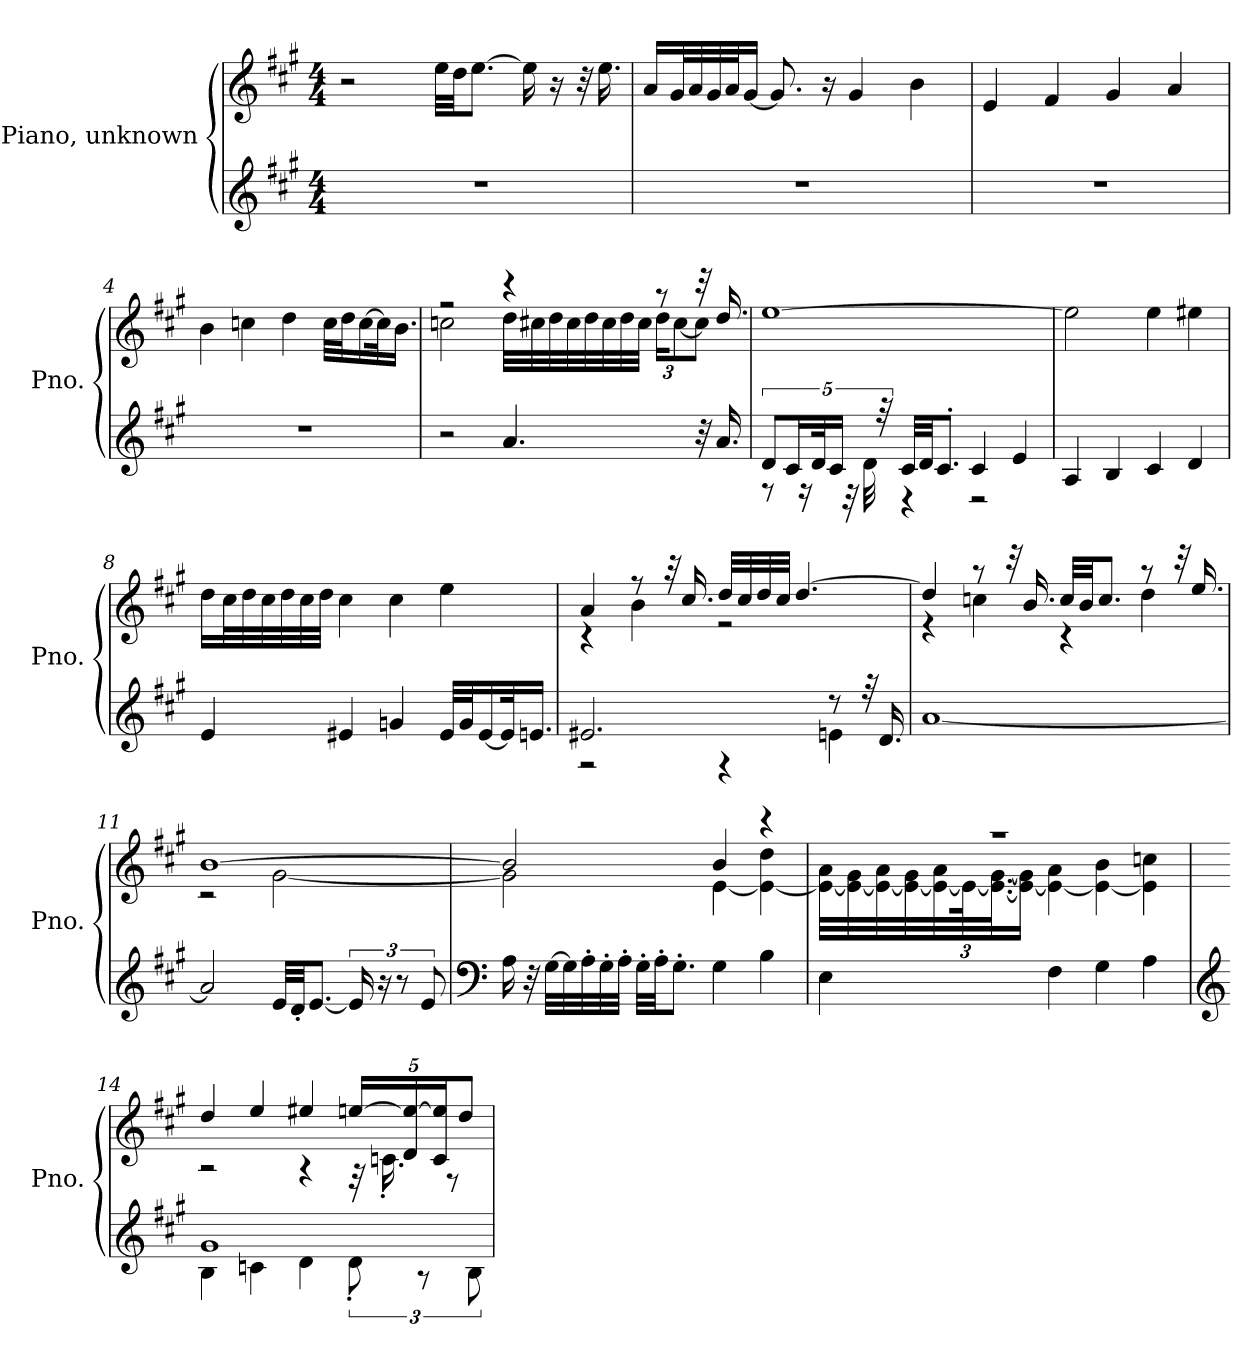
**kern	**kern
*part1	*part1
*staff2	*staff1
*I"Piano, unknown	*
*I'Pno.	*
*clefG2	*clefG2
*k[f#c#g#]	*k[f#c#g#]
*M4/4	*M4/4
*MM120	*MM120
=1	=1
1r	2r
.	32ee\LLL
.	32dd\JJ
.	[8.ee\J
.	16ee\]
.	16r
.	32r
.	16.ee\
=2	=2
1r	16a/LL
.	32g#/L
.	32a/
.	32g#/
.	32a/J
.	[16g#/JJ
.	8.g#/]
.	16r
.	4g#/
.	4b\
=3	=3
1r	4e/
.	4f#/
.	4g#/
.	4a/
=4	=4
1r	4b\
.	4ccn\
.	4dd\
.	32cc\LLL
.	32dd\J
.	[16cc\
.	32cc\K]
.	16.b\JJ
!!LO:LB:g=z
=5	=5
*	*^
2r	2r	2ccn\
4.a/	4r	32dd\LLL
.	.	32cc#X\
.	.	32dd\
.	.	32cc#\
.	.	32dd\
.	.	32cc#\
.	.	32dd\
.	.	32cc#\JJJ
*	*	*Xbrackettup
.	8r	24dd\KL
.	.	[12cc#\
32r	32r	8cc#\J]
16.a/	16.dd/	.
*	*v	*v
=6	=6
*^	*
10d/L	8r	[1ee
20c#/L	.	.
.	16r	.
40d/K	.	.
20c#/JJ	.	.
.	32r	.
.	32d\	.
40r	.	.
32c#/LLL	4r	.
32d/JJ	.	.
8.c#'/J	.	.
4c#/	2r	.
4e/	.	.
*v	*v	*
=7	=7
4A/	2ee\]
4B/	.
4c#/	4ee\
4d/	4ee#X\
!!LO:LB:g=z
=8	=8
4e/	16dd\LL
.	32cc#\L
.	32dd\
.	32cc#\
.	32dd\
.	32cc#\
.	32dd\JJJ
4e#X/	4cc#\
4gn/	4cc#\
32e#/LLL	4ee\
32g/J	.
[16e#/	.
32e#/K]	.
16.en/JJ	.
=9	=9
*^	*^
2.e#X/	2r	4a/	4r
.	.	8r	4b\
.	.	32r	.
.	.	16.cc#/	.
.	4r	32dd/LLL	2r
.	.	32cc#/	.
.	.	32dd/	.
.	.	32cc#/JJJ	.
.	.	[4.dd/	.
8r	4en\	.	.
32r	.	.	.
16.d/	.	.	.
*v	*v	*	*
=10	=10	=10
[1a	4dd/]	4r
.	8r	4ccn\
.	32r	.
.	16.b/	.
.	32cc/LLL	4r
.	32b/JJ	.
.	8.cc/J	.
.	8r	4dd\
.	32r	.
.	16.ee/	.
!!LO:LB:g=z	!!
=11	=11	=11
2a/]	[1b	2r
32e/LLL	.	[2g#\
32d'/JJ	.	.
[8.e/J	.	.
24e/]	.	.
24r	.	.
12r	.	.
12e/	.	.
=12	=12	=12
*clefF4	*	*
16A\	2b/]	2g#\]
32r	.	.
[32G#\LLL	.	.
32G#\]	.	.
32A'\	.	.
32G#'\	.	.
32A'\JJJ	.	.
32G#'\LLL	.	.
32A'\JJ	.	.
8.G#'\J	.	.
4G#\	4b/	[4e\
4B\	4r	4e\_ 4dd\
=13	=13	=13
4E\	1r	32e\_ 32a\LLL
.	.	32e\_ 32g#\
.	.	32e\_ 32a\
.	.	32e\_ 32g#\
.	.	48e\_ 48a\
.	.	96e\K_
.	.	48.e\_ [48.g#\J
.	.	16e\_ 16g#\]JJ
4F#\	.	4e\_ 4a\
4G#\	.	4e\_ 4b\
4A\	.	4e\] 4ccn\
!!LO:LB:g=z	!!
=14	=14	=14
*clefG2	*	*
*^	*	*
1g#	4B\	4dd/	2r
.	4cn\	4ee/	.
.	4d\	4ee#X/	4r
.	12d'\	[20een/LL	32r
.	.	.	16.cn'\
.	.	20d/ 20ee/_	.
.	12r	.	.
.	.	20c/ 20ee/]J	.
.	.	.	8r
.	.	10dd/J	.
.	12B\	.	.
*v	*v	*	*
*	*v	*v
=	=
*-	*-
